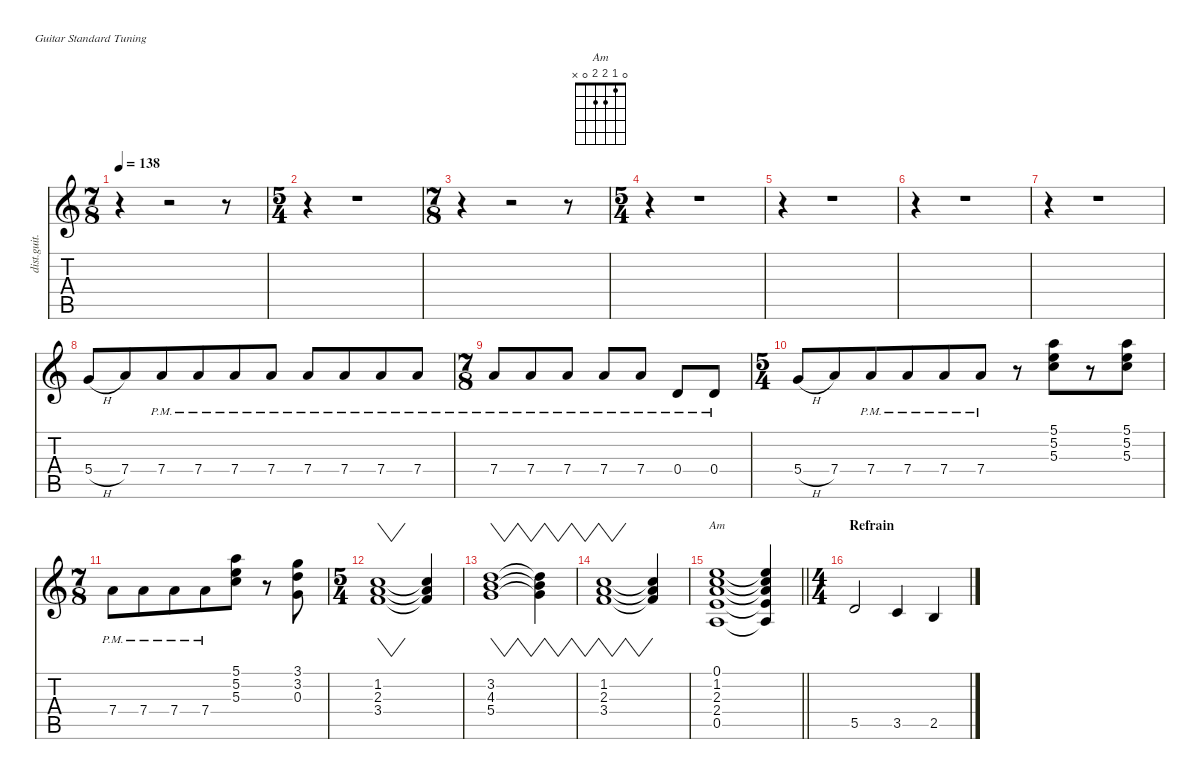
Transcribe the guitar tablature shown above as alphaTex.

\defaultSystemsLayout 4
\hideDynamics
\bracketExtendMode nobrackets
\track ("Sylvain" "dist.guit.") {instrument distortionguitar}
\staff {score tabs}
\tuning (E4 B3 G3 D3 A2 E2)
\chord ("Am" 0 1 2 2 0 x) {showfingering false}
\ts (7 8)
\beaming (8 3 2 2)
\tempo 138
\clef g2
\ks aminor
r.4{dy f} r.2 r.8 |
\ts (5 4)
\beaming (8 6 4)
r.4 r.1 |
\ts (7 8)
\beaming (8 6 4)
r.4 r.2 r.8 |
\ts (5 4)
\beaming (8 6 4)
r.4 r.1 |
r.4 r.1 |
r.4 r.1 |
r.4 r.1 |
5.4{h}.8 7.4.8 7.4{pm}.8 7.4{pm}.8 7.4{pm}.8 7.4{pm}.8 7.4{pm}.8 7.4{pm}.8 7.4{pm}.8 7.4{pm}.8 |
\ts (7 8)
\beaming (8 3 2 2)
7.4{pm}.8 7.4{pm}.8 7.4{pm}.8 7.4{pm}.8 7.4{pm}.8 0.4{pm}.8 0.4{pm}.8 |
\ts (5 4)
\beaming (8 6 4)
5.4{h}.8 7.4.8 7.4{pm}.8 7.4{pm}.8 7.4{pm}.8 7.4{pm}.8 r.8 (5.3 5.2 5.1).8 r.8 (5.3 5.2 5.1).8 |
\ts (7 8)
\beaming (8 6 4)
7.4{pm}.8 7.4{pm}.8 7.4{pm}.8 7.4{pm}.8 (5.3 5.2 5.1).8 r.8 (3.1 3.2 0.3).8 |
\ts (5 4)
\beaming (8 6 4)
(1.2 2.3 3.4).1{vw} (3.4{t} 2.3{t} 1.2{t}).4 |
(3.2 4.3 5.4).1{vw} (5.4{t} 4.3{t} 3.2{t}).4{vw} |
(1.2 2.3 3.4).1{vw} (3.4{t} 2.3{t} 1.2{t}).4 |
\barLineRight lightlight
(0.5 2.4 2.3 1.2 0.1).1{ch "Am"} (0.5{t} 2.4{t} 2.3{t} 1.2{t} 0.1{t}).4 |
\ts (4 4)
\beaming (8 2 2 2 2)
\section ("" "Refrain")
5.5.2 3.5.4 2.5.4
